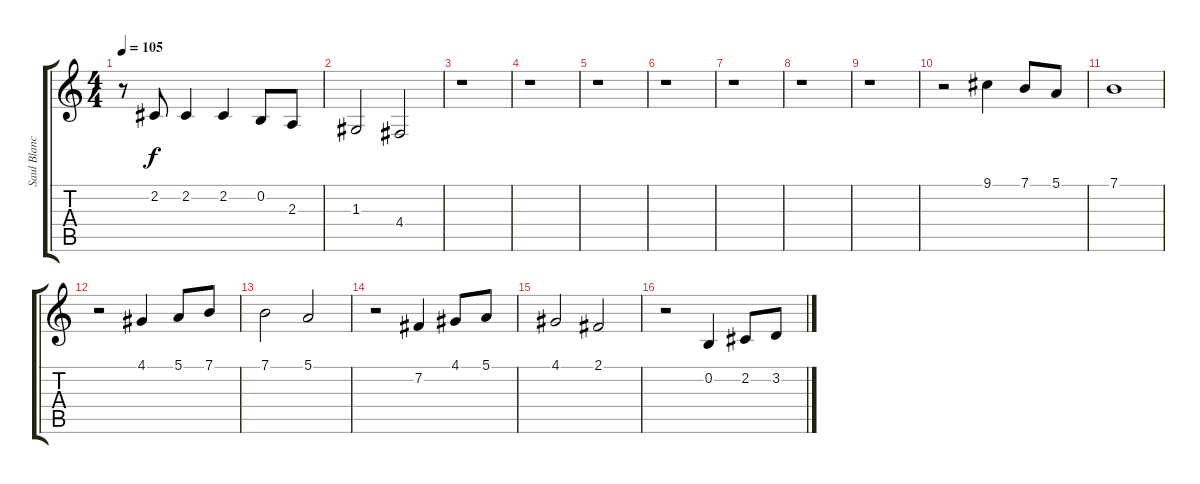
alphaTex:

\track ("Saul Blanch" "Saul Blanc") {instrument choiraahs}
\staff {score tabs}
\tuning (E4 B3 G3 D3 A2 E2) {hide}
\ts (4 4)
\tempo 105
\clef g2
\ks c
r.8{dy f} 2.2.8 2.2.4 2.2.4 0.2.8 2.3.8 |
1.3.2 4.4.2 |
r.1 |
r.1 |
r.1 |
r.1 |
r.1 |
r.1 |
r.1 |
r.2 9.1.4 7.1.8 5.1.8 |
7.1.1 |
r.2 4.1.4 5.1.8 7.1.8 |
7.1.2 5.1.2 |
r.2 7.2.4 4.1.8 5.1.8 |
4.1.2 2.1.2 |
r.2 0.2.4 2.2.8 3.2.8
